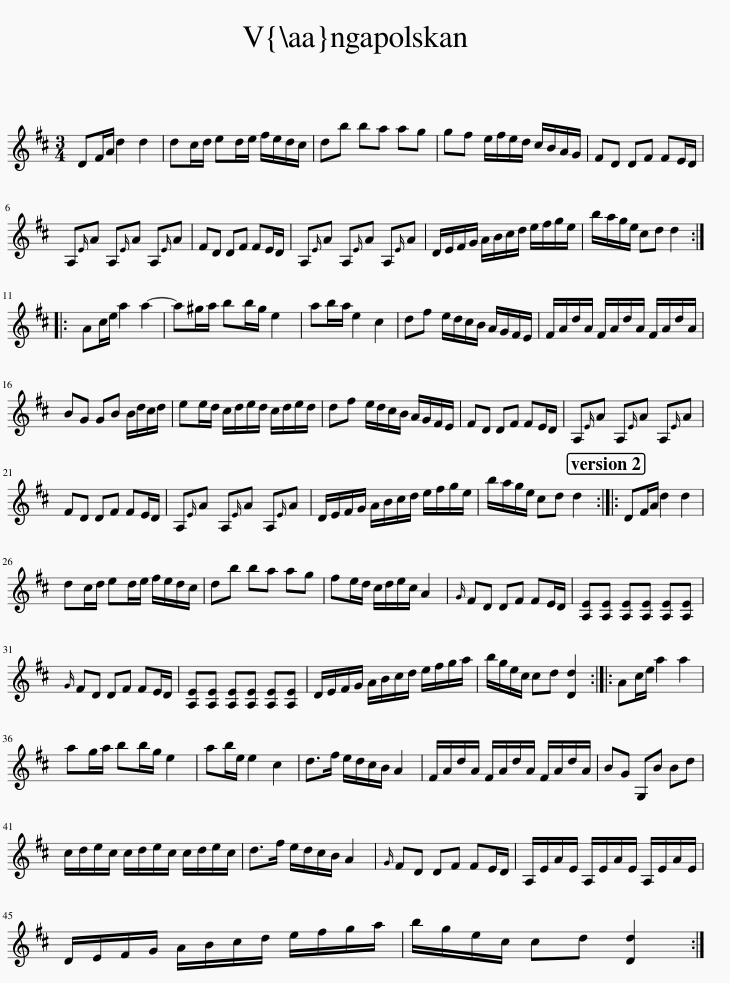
X:1
L:1/8
M:3/4
I:linebreak $
K:D
V:1 treble
V:1
 DF/A/ d2 d2 | dc/d/ ed/e/ f/e/d/c/ | db ba ag | gf e/f/e/d/ c/B/A/G/ | FD DF FE/D/ |$ %5
 A,{E}A A,{E}A A,{E}A | FD DF FE/D/ | A,{E}A A,{E}A A,{E}A | D/E/F/G/ A/B/c/d/ e/f/g/e/ | b/a/g/e/ cd d2 ::$ %10
 Ac/e/ a2 a2- | a^g/a/ bb/g/ e2 | ab/a/ e2 c2 | df e/d/c/B/ A/G/F/E/ | F/A/d/A/ F/A/d/A/ F/A/d/A/ |$ %15
 BG GB B/d/c/d/ | ee/d/ c/d/e/d/ c/d/e/d/ | df e/d/c/B/ A/G/F/E/ | FD DF FE/D/ | A,{E}A A,{E}A A,{E}A |$ %20
 FD DF FE/D/ | A,{E}A A,{E}A A,{E}A | D/E/F/G/ A/B/c/d/ e/f/g/e/ | b/a/g/e/ cd d2 :: DF/A/ d2 d2 |$ %25
 dc/d/ ed/e/ f/e/d/c/ | db ba ag | fe/d/ c/d/e/c/ A2 |{G} FD DF FE/D/ | [A,E][A,E] [A,E][A,E] [A,E][A,E] |$ %30
{G} FD DF FE/D/ | [A,E][A,E] [A,E][A,E] [A,E][A,E] | D/E/F/G/ A/B/c/d/ e/f/g/a/ | b/g/e/c/ cd [Dd]2 :: Ac/e/ a2 a2 |$ %35
 ag/a/ bb/g/ e2 | ab/e/ e2 c2 | d>f e/d/c/B/ A2 | F/A/d/A/ F/A/d/A/ F/A/d/A/ | BG G,B Bd |$ %40
 c/d/e/c/ c/d/e/c/ c/d/e/c/ | d>f e/d/c/B/ A2 |{G} FD DF FE/D/ | A,/E/A/E/ A,/E/A/E/ A,/E/A/E/ |$ D/E/F/G/ A/B/c/d/ e/f/g/a/ | %45
 b/g/e/c/ cd [Dd]2 :| %46
